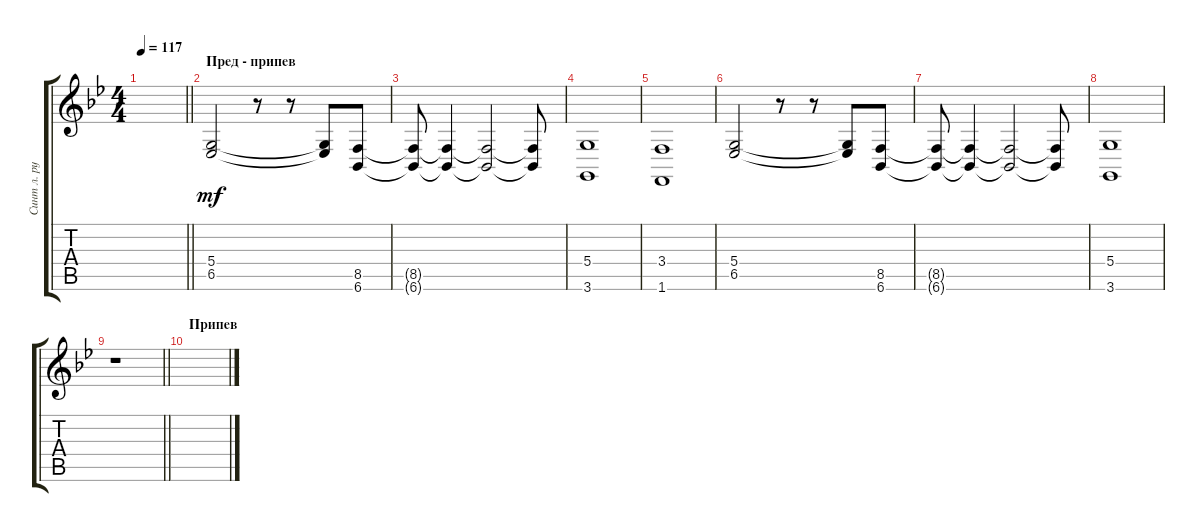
\track ("Синт л. рука" "Синт л. ру") {instrument fx5brightness}
\staff {score tabs}
\tuning (E4 B3 G3 D3 A2 E2) {hide}
\ts (4 4)
\tempo 117
\clef g2
\barLineRight lightlight
\ks gminor
|
\section ("" "Пред - припев")
(5.4 6.5).2{dy mf balance 11 instrument stringensemble1} r.8 r.8 (5.4{t} 6.5{t}).8 (8.5 6.6).8 |
(8.5{t} 6.6{t}).8 (8.5{t} 6.6{t}).4 (8.5{t} 6.6{t}).2 (8.5{t} 6.6{t}).8 |
(5.4 3.6).1 |
(3.4 1.6).1 |
(5.4 6.5).2 r.8 r.8 (5.4{t} 6.5{t}).8 (8.5 6.6).8 |
(8.5{t} 6.6{t}).8 (8.5{t} 6.6{t}).4 (8.5{t} 6.6{t}).2 (8.5{t} 6.6{t}).8 |
(5.4 3.6).1 |
\barLineRight lightlight
r.1 |
\section ("" "Припев")
